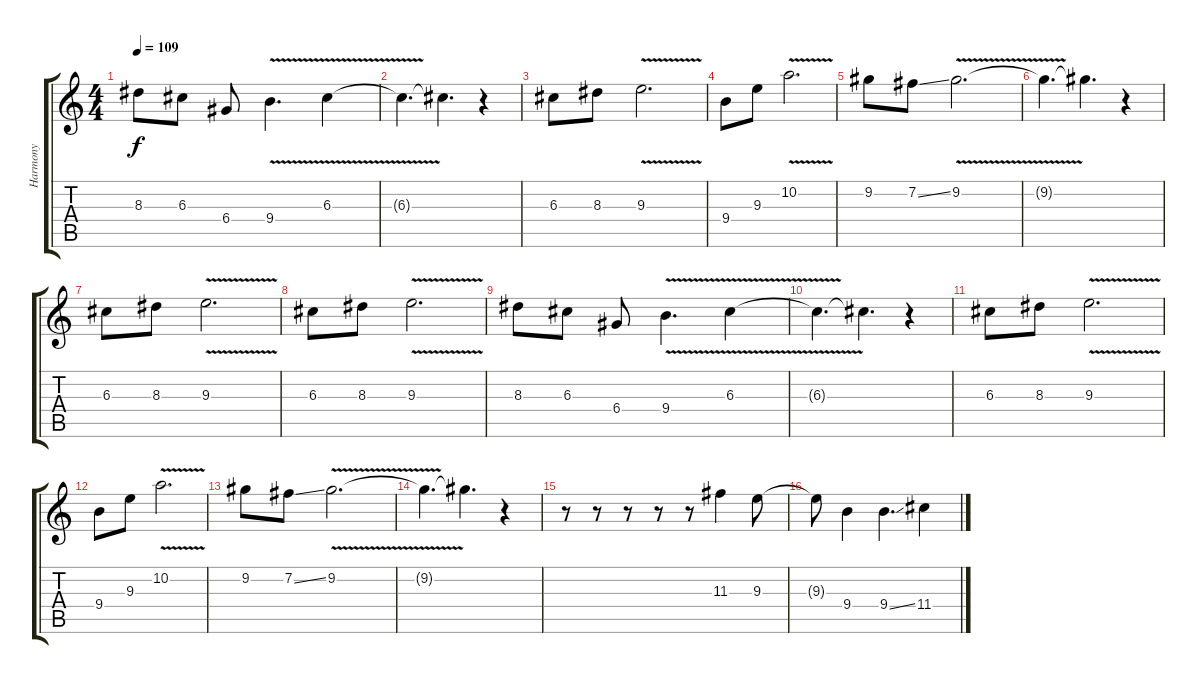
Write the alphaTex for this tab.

\track ("Harmony" "Harmony") {instrument distortionguitar}
\staff {score tabs}
\tuning (E4 B3 G3 D3 A2 E2) {hide}
\ts (4 4)
\tempo 109
\clef g2
\ks c
8.3.8{dy f} 6.3.8 6.4.8 9.4{v}.4{d} 6.3{v}.4 |
6.3{t}.4{d} 6.3{t}.4{d} r.4 |
6.3.8 8.3.8 9.3{v}.2{d} |
9.4.8 9.3.8 10.2{v}.2{d} |
9.2.8 7.2{ss}.8 9.2{v}.2{d} |
9.2{t}.4{d} 9.2{t}.4{d} r.4 |
6.3.8 8.3.8 9.3{v}.2{d} |
6.3.8 8.3.8 9.3{v}.2{d} |
8.3.8 6.3.8 6.4.8 9.4{v}.4{d} 6.3{v}.4 |
6.3{t}.4{d} 6.3{t}.4{d} r.4 |
6.3.8 8.3.8 9.3{v}.2{d} |
9.4.8 9.3.8 10.2{v}.2{d} |
9.2.8 7.2{ss}.8 9.2{v}.2{d} |
9.2{t}.4{d} 9.2{t}.4{d} r.4 |
r.8 r.8 r.8 r.8 r.8 11.3.4 9.3.8 |
9.3{t}.8 9.4.4 9.4{ss}.4{d} 11.4.4
